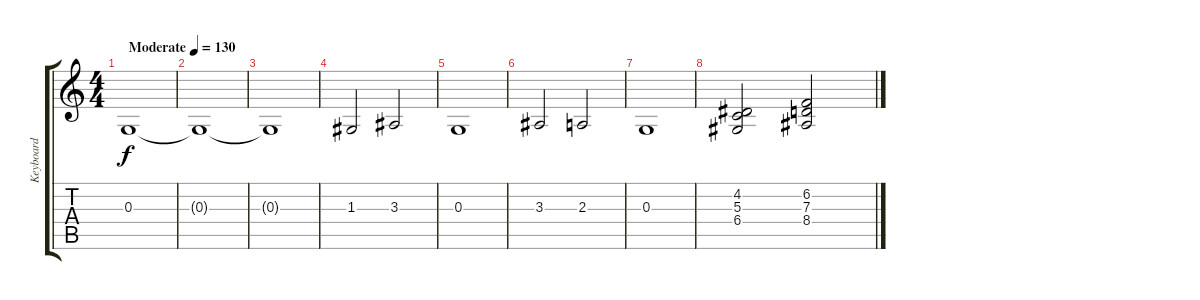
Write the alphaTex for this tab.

\track ("Keyboard" "Keyboard") {instrument choiraahs}
\staff {score tabs}
\tuning (E4 B3 G3 D3 A2 E2) {hide}
\ts (4 4)
\tempo (130 "Moderate")
\clef g2
\ks c
0.3.1{dy f instrument choiraahs} |
0.3{t}.1 |
0.3{t}.1 |
1.3.2 3.3.2 |
0.3.1 |
3.3.2 2.3.2 |
0.3.1 |
(4.2 5.3 6.4).2 (6.2 7.3 8.4).2
